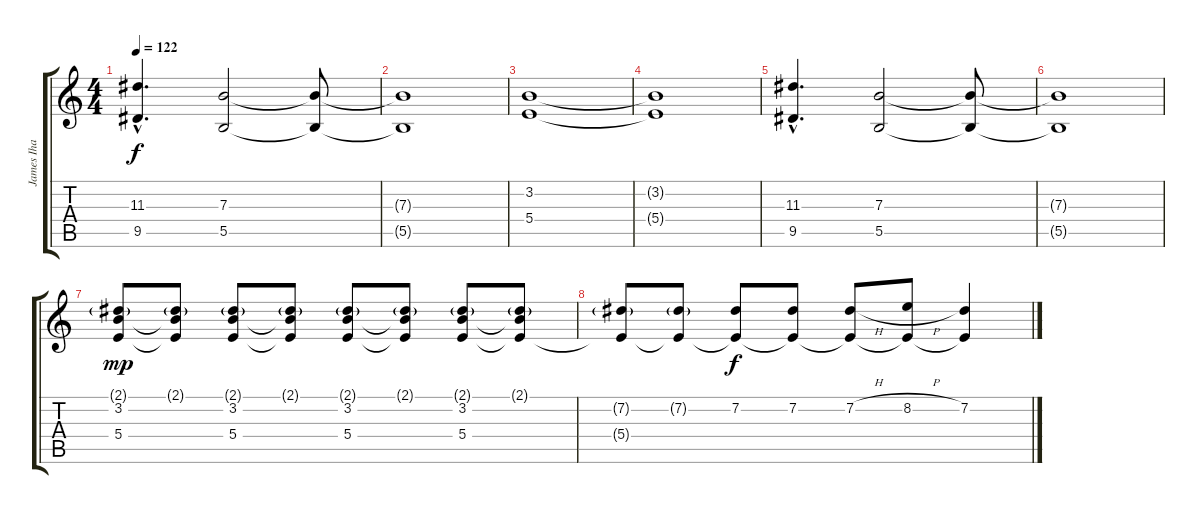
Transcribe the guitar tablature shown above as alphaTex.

\track ("James Iha" "James Iha") {instrument acousticguitarnylon}
\staff {score tabs}
\tuning (Db4 Ab3 E3 B2 Gb2 Db2) {hide}
\ts (4 4)
\tempo 122
\clef g2
\ks c
(11.3{hac} 9.5{hac}).4{d dy f volume 10 instrument synthstrings2} (7.3 5.5).2 (7.3{t} 5.5{t}).8 |
(7.3{t} 5.5{t}).1 |
(3.2 5.4).1{volume 7} |
(3.2{t} 5.4{t}).1 |
(11.3{hac} 9.5{hac}).4{d volume 10 instrument synthstrings2} (7.3 5.5).2 (7.3{t} 5.5{t}).8 |
(7.3{t} 5.5{t}).1 |
(2.1{g} 3.2 5.4).8{dy mp volume 7} (2.1{g} 3.2{t} 5.4{t}).8 (2.1{g} 3.2 5.4).8 (2.1{g} 3.2{t} 5.4{t}).8 (2.1{g} 3.2 5.4).8 (2.1{g} 3.2{t} 5.4{t}).8 (2.1{g} 3.2 5.4).8 (2.1{g} 3.2{t} 5.4{t}).8 |
(7.2{g} 5.4{t}).8 (7.2{g} 5.4{t}).8 (7.2 5.4{t}).8{dy f} (7.2 5.4{t}).8 (7.2{h} 5.4{t}).8 (8.2{h} 5.4{t}).8 (7.2 5.4{t}).4
